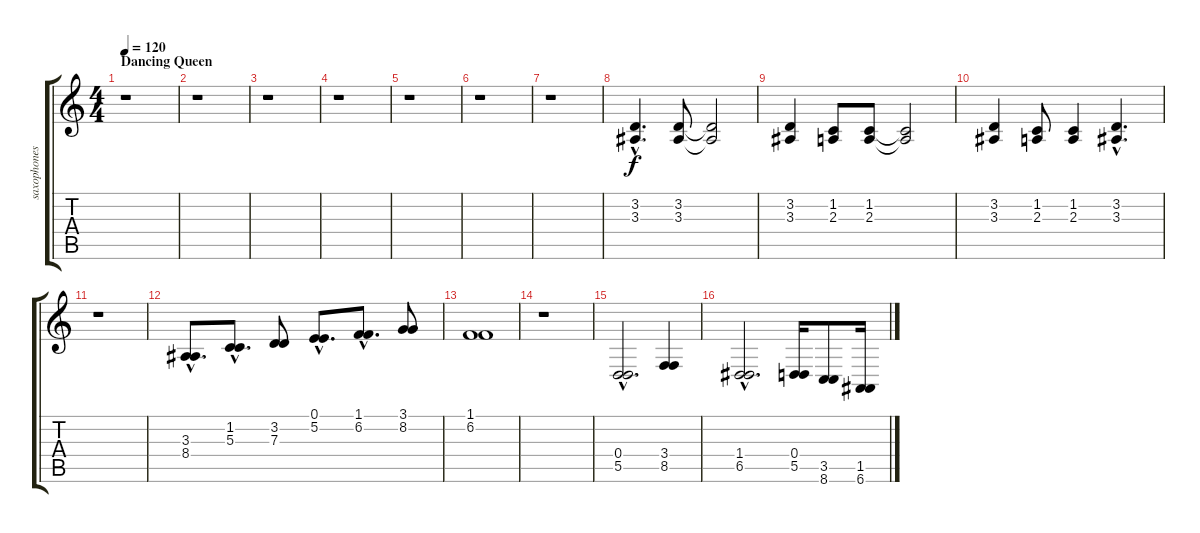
\track ("saxophones" "saxophones") {instrument tenorsax}
\staff {score tabs}
\tuning (E4 B3 G3 D3 A2 E2) {hide}
\ts (4 4)
\section ("" "Dancing Queen")
\tempo 120
\tempo 110
\tempo 120
\clef g2
\ks c
r.1{dy f instrument tenorsax} |
r.1 |
r.1 |
r.1 |
r.1 |
r.1 |
r.1 |
(3.2{hac} 3.3{hac}).4{d} (3.2 3.3).8 (3.2{t} 3.3{t}).2 |
(3.2 3.3).4 (1.2 2.3).8 (1.2 2.3).8 (1.2{t} 2.3{t}).2 |
(3.2 3.3).4 (1.2 2.3).8 (1.2 2.3).4 (3.2{hac} 3.3{hac}).4{d} |
r.1 |
(3.3{hac} 8.4{hac}).8{d} (1.2{hac} 5.3{hac}).8{d} (3.2 7.3).8 (0.1{hac} 5.2{hac}).8{d} (1.1{hac} 6.2{hac}).8{d} (3.1 8.2).8 |
(1.1 6.2).1 |
r.1 |
(0.4{hac} 5.5{hac}).2{d} (3.4 8.5).4 |
(1.4{hac} 6.5{hac}).2{d} (0.4 5.5).16 (3.5 8.6).8 (1.5 6.6).16
